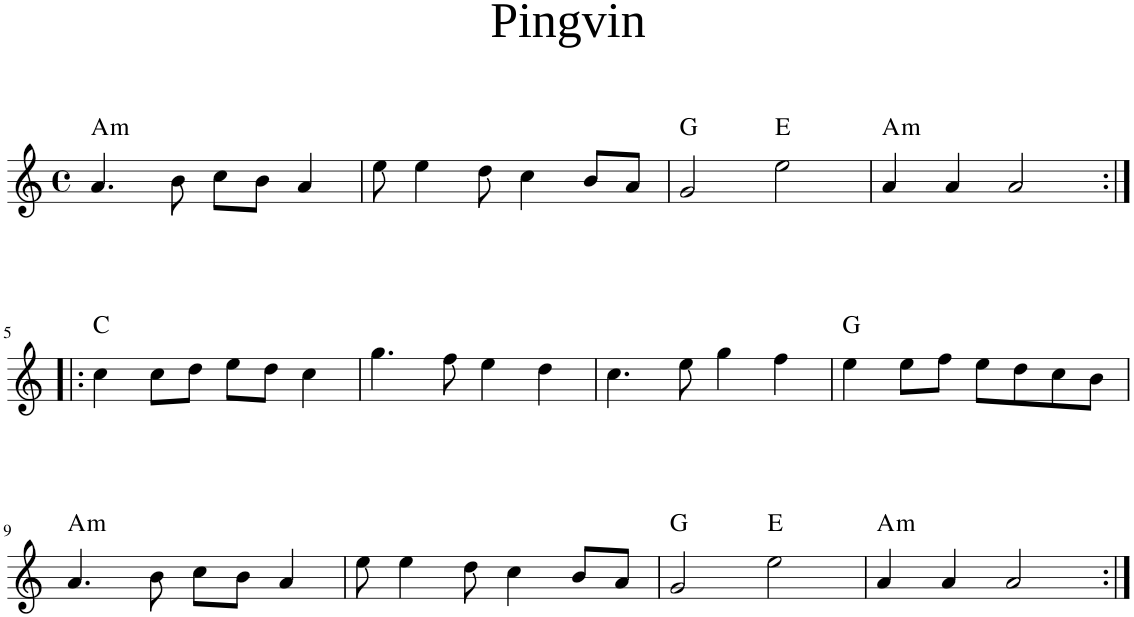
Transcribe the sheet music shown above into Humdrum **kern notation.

**kern	**harte
*part1	*part1
*staff1	*
*I"Piano	*
*I'Pno	*
*clefG2	*
*k[]	*
*M4/4	*
*met(c)	*
=1	=1
!	!LO:H:kt=m
4.a/	A:min
8b\	.
8cc\L	.
8b\J	.
4a/	.
=2	=2
8ee\	.
4ee\	.
8dd\	.
4cc\	.
8b/L	.
8a/J	.
=3	=3
!	!LO:H:kt=N.C.
2g/	N
!	!LO:H:kt=N.C.
2ee\	N
=4	=4
!	!LO:H:kt=m
4a/	A:min
4a/	.
2a/	.
!!LO:LB:g=z
=5:|!|:	=5:|!|:
!	!LO:H:kt=N.C.
4cc\	N
8cc\L	.
8dd\J	.
8ee\L	.
8dd\J	.
4cc\	.
=6	=6
4.gg\	.
8ff\	.
4ee\	.
4dd\	.
=7	=7
4.cc\	.
8ee\	.
4gg\	.
4ff\	.
=8	=8
!	!LO:H:kt=N.C.
4ee\	N
8ee\L	.
8ff\J	.
8ee\L	.
8dd\	.
8cc\	.
8b\J	.
!!LO:LB:g=z
=9	=9
!	!LO:H:kt=m
4.a/	A:min
8b\	.
8cc\L	.
8b\J	.
4a/	.
=10	=10
8ee\	.
4ee\	.
8dd\	.
4cc\	.
8b/L	.
8a/J	.
=11	=11
!	!LO:H:kt=N.C.
2g/	N
!	!LO:H:kt=N.C.
2ee\	N
=12	=12
!	!LO:H:kt=m
4a/	A:min
4a/	.
2a/	.
=:|!	=:|!
*-	*-
